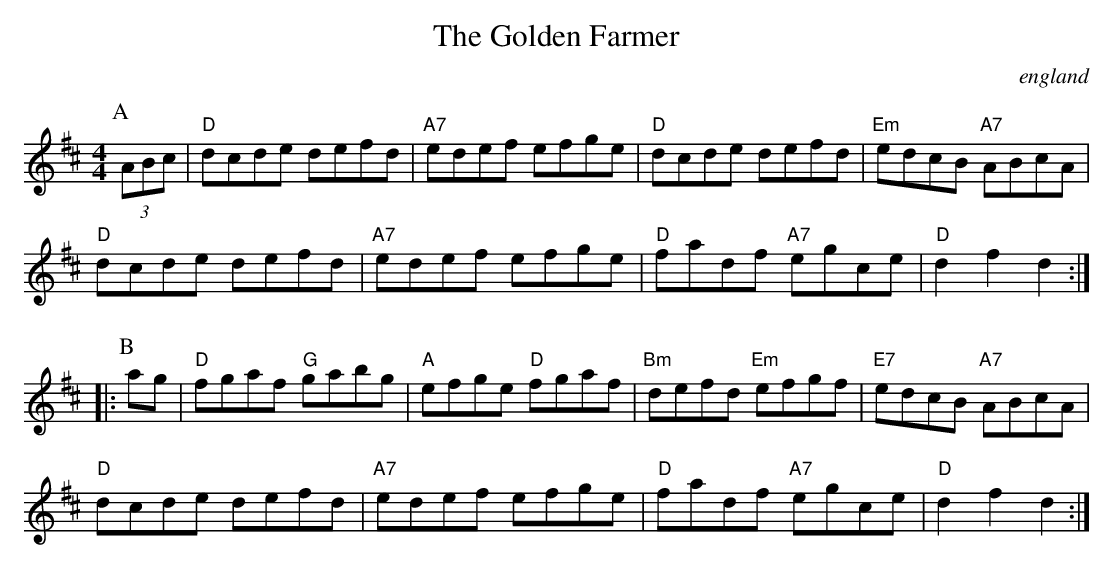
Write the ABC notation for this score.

X:1
T:The Golden Farmer
O:england
M:4/4
L:1/4
K:D
P:A
(3A/2B/2c/2|"D"d/2c/2d/2e/2 d/2e/2f/2d/2|"A7"e/2d/2e/2f/2 e/2f/2g/2e/2|\
"D"d/2c/2d/2e/2 d/2e/2f/2d/2|"Em"e/2d/2c/2B/2 "A7"A/2B/2c/2A/2|
"D"d/2c/2d/2e/2 d/2e/2f/2d/2|"A7"e/2d/2e/2f/2 e/2f/2g/2e/2|\
"D"f/2a/2d/2f/2 "A7"e/2g/2c/2e/2|"D"df d::
P:B
a/2g/2|"D"f/2g/2a/2f/2 "G"g/2a/2b/2g/2|"A"e/2f/2g/2e/2 "D"f/2g/2a/2f/2|\
"Bm"d/2e/2f/2d/2 "Em"e/2f/2g/2f/2|"E7"e/2d/2c/2B/2 "A7"A/2B/2c/2A/2|
"D"d/2c/2d/2e/2 d/2e/2f/2d/2|"A7"e/2d/2e/2f/2 e/2f/2g/2e/2|\
"D"f/2a/2d/2f/2 "A7"e/2g/2c/2e/2|"D"df d:|
